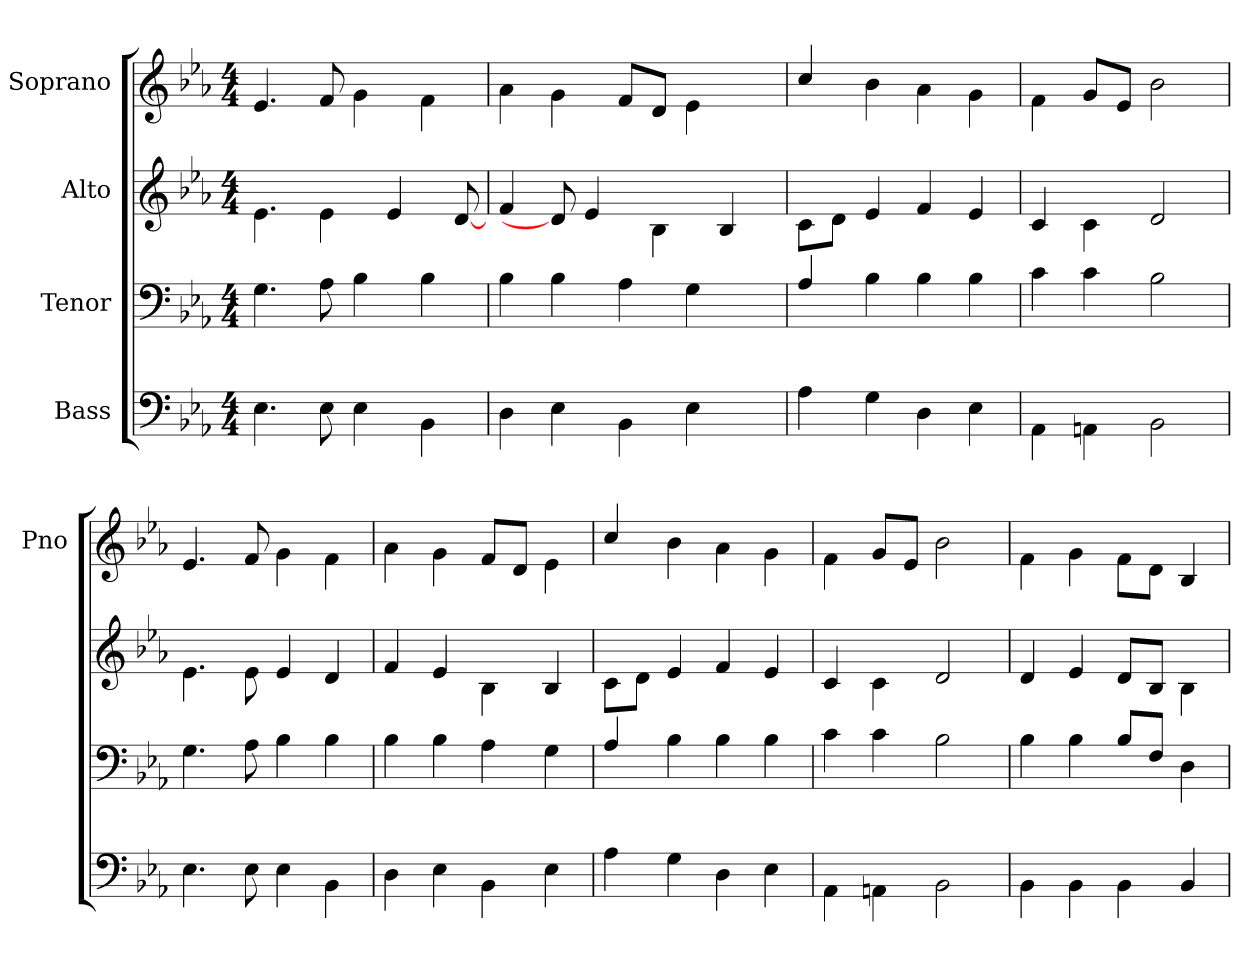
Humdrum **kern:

**kern	**kern	**kern	**kern
*part4	*part3	*part2	*part1
*staff4	*staff3	*staff2	*staff1
*I"Bass	*I"Tenor	*I"Alto	*I"Soprano
*	*	*	*I'Pno
*clefF4	*clefF4	*clefG2	*clefG2
*k[b-e-a-]	*k[b-e-a-]	*k[b-e-a-]	*k[b-e-a-]
*E-:	*E-:	*E-:	*E-:
*M4/4	*M4/4	*M4/4	*M4/4
=	=	=	=
4.E-\	4.G\	4.e-\	4.e-/
8E-\	8A-\	4e-\	8f/
4E-\	4B-\	.	4g\
.	.	4e-/	.
4BB-\	4B-\	.	4f\
.	.	[8d/	.
=	=	=	=
4D\	4B-\	4f/	4a-\
4E-\	4B-\	8d/]	4g\
.	.	4e-/	.
4BB-\	4A-\	.	8f/L
.	.	4B-\	8d/J
4E-\	4G\	.	4e-\
.	.	4B-/	.
8ryy	8ryy	.	8ryy
=	=	=	=
4A-\	4A-/	8c\L	4cc/
.	.	8d\J	.
4G\	4B-\	4e-/	4b-\
4D\	4B-\	4f/	4a-\
4E-\	4B-\	4e-/	4g\
=	=	=	=
4AA-\	4c\	4c/	4f\
4AAn\	4c\	4c\	8g/L
.	.	.	8e-/J
2BB-\	2B-\	2d/	2b-\
=	=	=	=
4.E-\	4.G\	4.e-\	4.e-/
8E-\	8A-\	8e-\	8f/
4E-\	4B-\	4e-/	4g\
4BB-\	4B-\	4d/	4f\
=	=	=	=
4D\	4B-\	4f/	4a-\
4E-\	4B-\	4e-/	4g\
4BB-\	4A-\	4B-\	8f/L
.	.	.	8d/J
4E-\	4G\	4B-/	4e-\
=	=	=	=
4A-\	4A-/	8c\L	4cc/
.	.	8d\J	.
4G\	4B-\	4e-/	4b-\
4D\	4B-\	4f/	4a-\
4E-\	4B-\	4e-/	4g\
=	=	=	=
4AA-\	4c\	4c/	4f\
4AAn\	4c\	4c\	8g/L
.	.	.	8e-/J
2BB-\	2B-\	2d/	2b-\
=	=	=	=
4BB-\	4B-\	4d/	4f\
4BB-\	4B-\	4e-/	4g\
4BB-\	8B-/L	8d/L	8f\L
.	8F/J	8B-/J	8d\J
4BB-/	4D\	4B-\	4B-/
=	=	=	=
*-	*-	*-	*-
